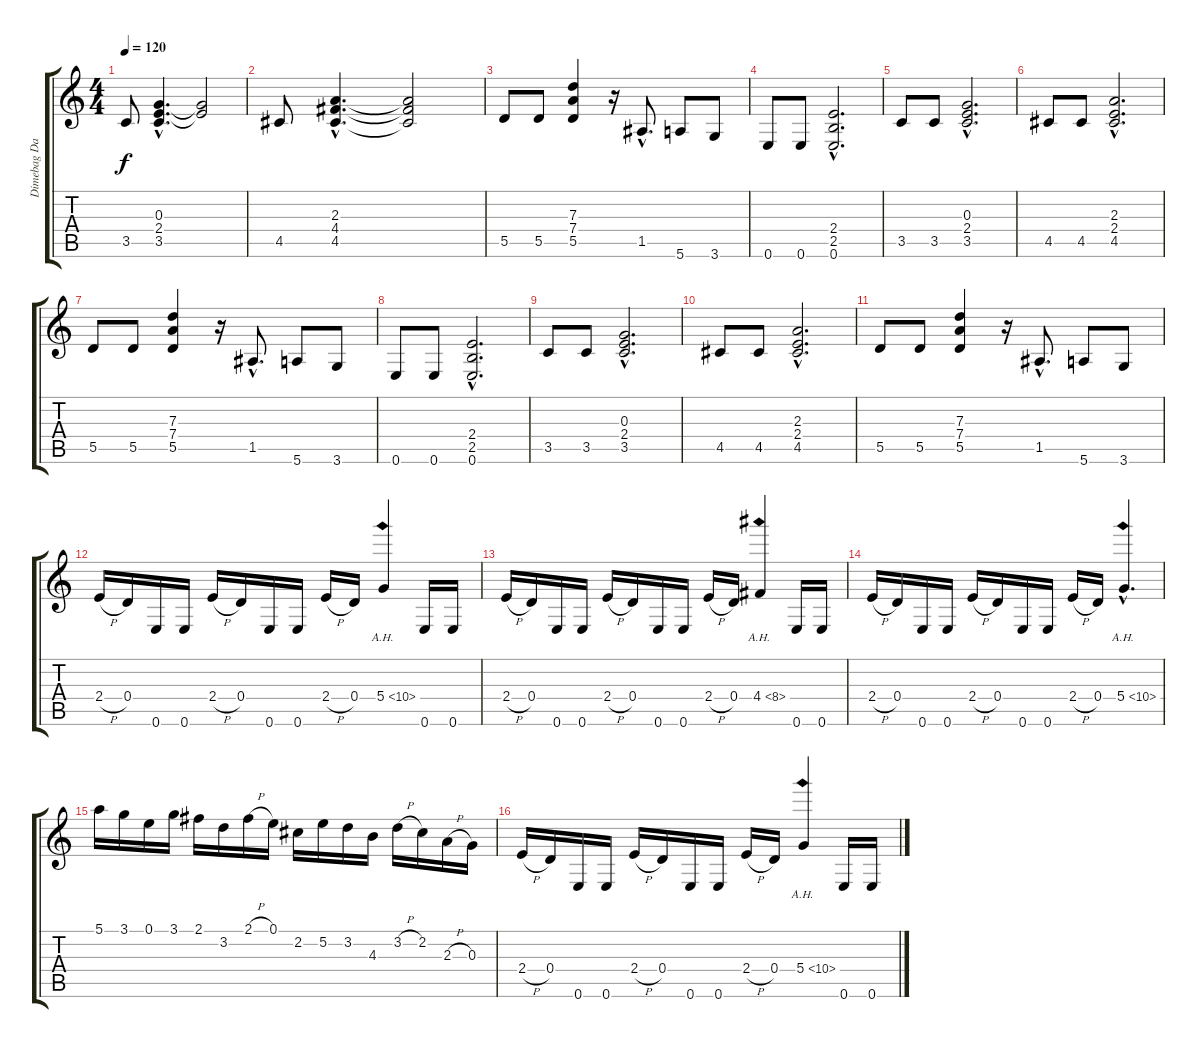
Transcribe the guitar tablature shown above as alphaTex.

\track ("Dimebag Darell" "Dimebag Da") {instrument distortionguitar}
\staff {score tabs}
\tuning (E4 B3 G3 D3 A2 E2) {hide}
\ts (4 4)
\tempo 120
\clef g2
\ks c
3.5.8{dy f} (0.3{hac} 2.4{hac} 3.5{hac}).4{d} (0.3{t} 2.4{t}).2 |
4.5.8 (2.3{hac} 4.4{hac} 4.5{hac}).4{d} (2.3{t} 4.4{t} 4.5{t}).2 |
5.5.8 5.5.8 (7.3 7.4 5.5).4 r.16 1.5{hac}.8{d} 5.6.8 3.6.8 |
0.6.8 0.6.8 (2.4{hac} 2.5{hac} 0.6{hac}).2{d} |
3.5.8 3.5.8 (0.3{hac} 2.4{hac} 3.5{hac}).2{d} |
4.5.8 4.5.8 (2.3{hac} 2.4{hac} 4.5{hac}).2{d} |
5.5.8 5.5.8 (7.3 7.4 5.5).4 r.16 1.5{hac}.8{d} 5.6.8 3.6.8 |
0.6.8 0.6.8 (2.4{hac} 2.5{hac} 0.6{hac}).2{d} |
3.5.8 3.5.8 (0.3{hac} 2.4{hac} 3.5{hac}).2{d} |
4.5.8 4.5.8 (2.3{hac} 2.4{hac} 4.5{hac}).2{d} |
5.5.8 5.5.8 (7.3 7.4 5.5).4 r.16 1.5{hac}.8{d} 5.6.8 3.6.8 |
2.4{h}.16 0.4.16 0.6.16 0.6.16 2.4{h}.16 0.4.16 0.6.16 0.6.16 2.4{h}.16 0.4.16 5.4{ah 5}.4 0.6.16 0.6.16 |
2.4{h}.16 0.4.16 0.6.16 0.6.16 2.4{h}.16 0.4.16 0.6.16 0.6.16 2.4{h}.16 0.4.16 4.4{ah 4}.4 0.6.16 0.6.16 |
2.4{h}.16 0.4.16 0.6.16 0.6.16 2.4{h}.16 0.4.16 0.6.16 0.6.16 2.4{h}.16 0.4.16 5.4{ah 5 hac}.4{d} |
5.1.16 3.1.16 0.1.16 3.1.16 2.1.16 3.2.16 2.1{h}.16 0.1.16 2.2.16 5.2.16 3.2.16 4.3.16 3.2{h}.16 2.2.16 2.3{h}.16 0.3.16 |
2.4{h}.16 0.4.16 0.6.16 0.6.16 2.4{h}.16 0.4.16 0.6.16 0.6.16 2.4{h}.16 0.4.16 5.4{ah 5}.4 0.6.16 0.6.16
